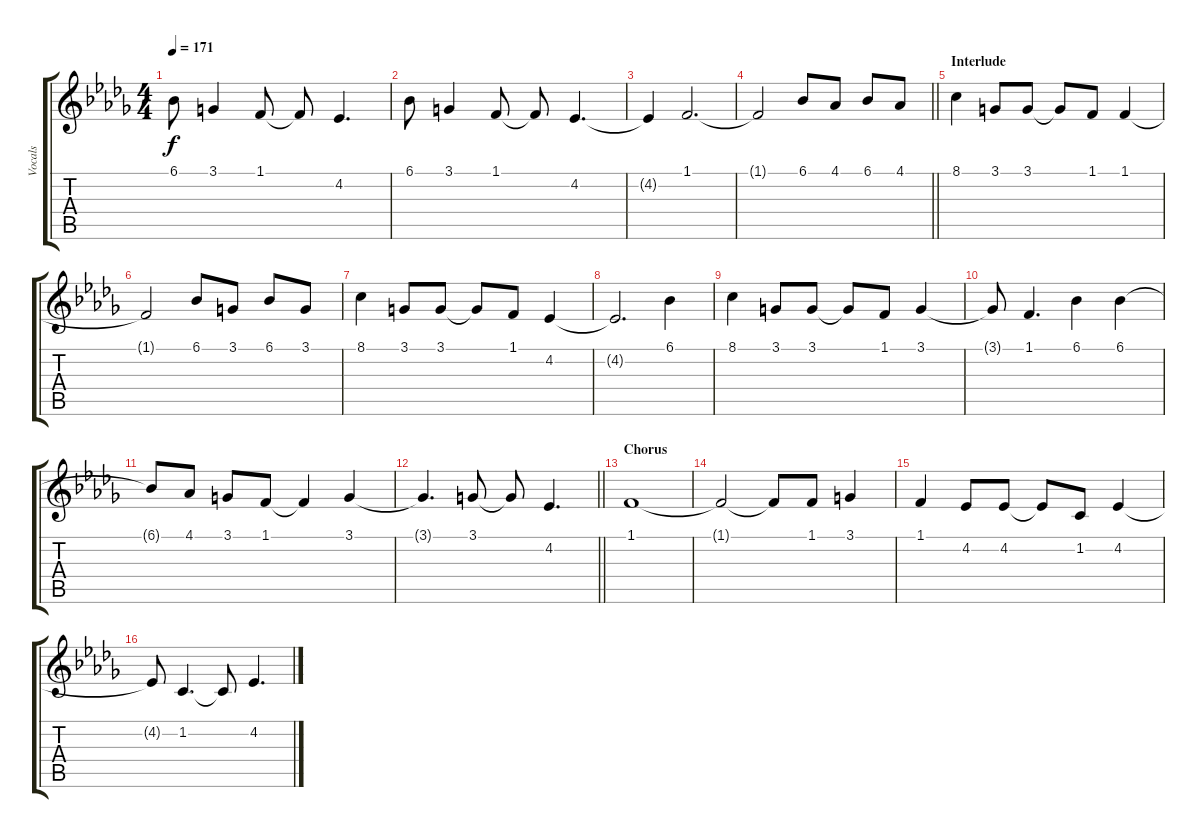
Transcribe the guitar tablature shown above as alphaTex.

\track ("Vocals" "Vocals") {instrument altosax}
\staff {score tabs}
\tuning (E4 B3 G3 D3 A2 E2) {hide}
\ts (4 4)
\tempo 171
\clef g2
\ks db
6.1.8{dy f} 3.1.4 1.1.8 1.1{t}.8 4.2.4{d} |
6.1.8 3.1.4 1.1.8 1.1{t}.8 4.2.4{d} |
4.2{t}.4 1.1.2{d} |
\barLineRight lightlight
1.1{t}.2 6.1.8 4.1.8 6.1.8 4.1.8 |
\section ("" "Interlude")
8.1.4 3.1.8 3.1.8 3.1{t}.8 1.1.8 1.1.4 |
1.1{t}.2 6.1.8 3.1.8 6.1.8 3.1.8 |
8.1.4 3.1.8 3.1.8 3.1{t}.8 1.1.8 4.2.4 |
4.2{t}.2{d} 6.1.4 |
8.1.4 3.1.8 3.1.8 3.1{t}.8 1.1.8 3.1.4 |
3.1{t}.8 1.1.4{d} 6.1.4 6.1.4 |
6.1{t}.8 4.1.8 3.1.8 1.1.8 1.1{t}.4 3.1.4 |
\barLineRight lightlight
3.1{t}.4{d} 3.1.8 3.1{t}.8 4.2.4{d} |
\section ("" "Chorus")
1.1.1 |
1.1{t}.2 1.1{t}.8 1.1.8 3.1.4 |
1.1.4 4.2.8 4.2.8 4.2{t}.8 1.2.8 4.2.4 |
4.2{t}.8 1.2.4{d} 1.2{t}.8 4.2.4{d}
